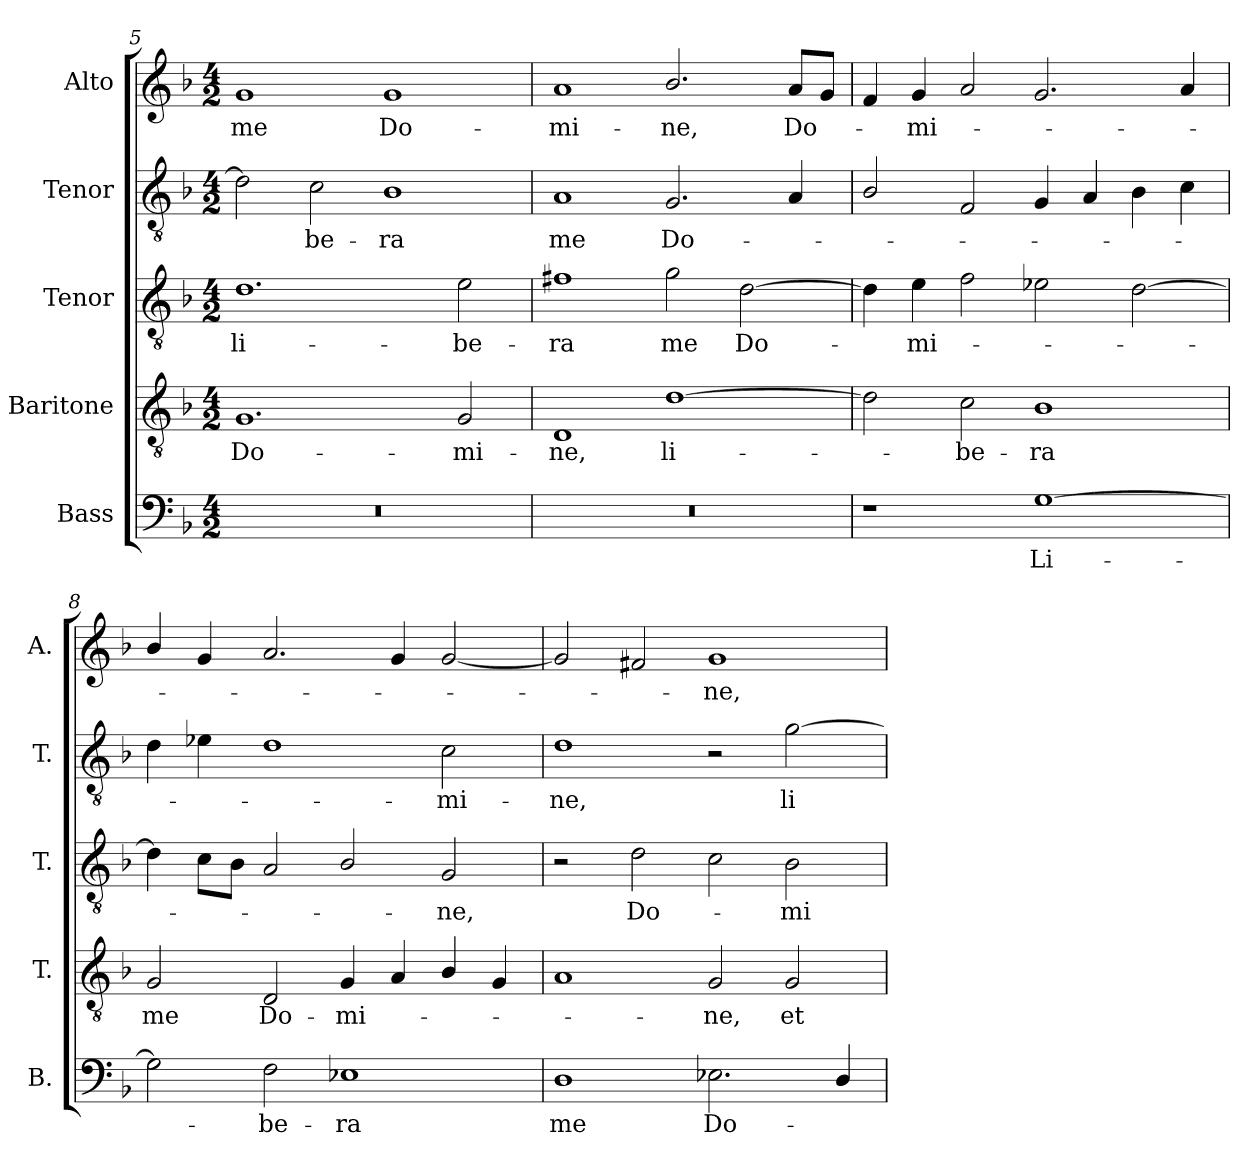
**kern	**text	**kern	**text	**kern	**text	**kern	**text	**kern	**text
*part5	*part5	*part4	*part4	*part3	*part3	*part2	*part2	*part1	*part1
*staff5	*staff5	*staff4	*staff4	*staff3	*staff3	*staff2	*staff2	*staff1	*staff1
*I"Bass	*	*I"Baritone	*	*I"Tenor	*	*I"Tenor	*	*I"Alto	*
*I'B.	*	*I'T.	*	*I'T.	*	*I'T.	*	*I'A.	*
!!LO:LB:g=z
*clefF4	*	*clefGv2	*	*clefGv2	*	*clefGv2	*	*clefG2	*
*	*	*ITrd7c12	*	*ITrd7c12	*	*ITrd7c12	*	*	*
*k[b-]	*	*k[b-]	*	*k[b-]	*	*k[b-]	*	*k[b-]	*
*F:	*	*F:	*	*F:	*	*F:	*	*F:	*
*M4/2	*	*M4/2	*	*M4/2	*	*M4/2	*	*M4/2	*
=5	=5	=5	=5	=5	=5	=5	=5	=5	=5
!LO:N:vis=1	!	!	!	!	!	!	!	!	!
!	!	!	!LO:LY:b:color=#000000	!	!	!	!	!	!
!	!	!	!	!	!LO:LY:b:color=#000000	!	!	!	!
!	!	!	!	!	!	!	!	!	!LO:LY:b:color=#000000
0r	.	1.GGi	Do-	1.Di	li-	2Di\]	.	1gi	me
!	!	!	!	!	!	!	!LO:LY:b:color=#000000	!	!
.	.	.	.	.	.	2Ci\	-be-	.	.
!	!	!	!	!	!	!	!LO:LY:b:color=#000000	!	!
!	!	!	!	!	!	!	!	!	!LO:LY:b:color=#000000
.	.	.	.	.	.	1BB-i	-ra	1gi	Do-
!	!	!	!LO:LY:b:color=#000000	!	!	!	!	!	!
!	!	!	!	!	!LO:LY:b:color=#000000	!	!	!	!
.	.	2GGi/	-mi-	2Ei\	-be-	.	.	.	.
=6	=6	=6	=6	=6	=6	=6	=6	=6	=6
!LO:N:vis=1	!	!	!	!	!	!	!	!	!
!	!	!	!LO:LY:b:color=#000000	!	!	!	!	!	!
!	!	!	!	!	!LO:LY:b:color=#000000	!	!	!	!
!	!	!	!	!	!	!	!LO:LY:b:color=#000000	!	!
!	!	!	!	!	!	!	!	!	!LO:LY:b:color=#000000
0r	.	1DDi	-ne,	1F#Xi	-ra	1AAi	me	1ai	-mi-
!	!	!	!LO:LY:b:color=#000000	!	!	!	!	!	!
!	!	!	!	!	!LO:LY:b:color=#000000	!	!	!	!
!	!	!	!	!	!	!	!LO:LY:b:color=#000000	!	!
!	!	!	!	!	!	!	!	!	!LO:LY:b:color=#000000
.	.	[1Di	li-	2Gi\	me	2.GGi/	Do-	2.b-i/	-ne,
!	!	!	!	!	!LO:LY:b:color=#000000	!	!	!	!
.	.	.	.	[2Di\	Do-	.	.	.	.
!	!	!	!	!	!	!	!	!	!LO:LY:b:color=#000000
.	.	.	.	.	.	4AAi/	.	8ai/L	Do-
.	.	.	.	.	.	.	.	8gi/J	.
=7	=7	=7	=7	=7	=7	=7	=7	=7	=7
1r	.	2Di\]	.	4Di\]	.	2BB-i/	.	4fi/	.
!	!	!	!	!	!LO:LY:b:color=#000000	!	!	!	!
!	!	!	!	!	!	!	!	!	!LO:LY:b:color=#000000
.	.	.	.	4Ei\	-mi-	.	.	4gi/	-mi-
!	!	!	!LO:LY:b:color=#000000	!	!	!	!	!	!
.	.	2Ci\	-be-	2Fi\	.	2FFi/	.	2ai/	.
!	!LO:LY:b:color=#000000	!	!	!	!	!	!	!	!
!	!	!	!LO:LY:b:color=#000000	!	!	!	!	!	!
[1Gi	Li-	1BB-i	-ra	2E-Xi\	.	4GGi/	.	2.gi/	.
.	.	.	.	.	.	4AAi/	.	.	.
.	.	.	.	[2Di\	.	4BB-i\	.	.	.
.	.	.	.	.	.	4Ci\	.	4ai/	.
=8	=8	=8	=8	=8	=8	=8	=8	=8	=8
!	!	!	!LO:LY:b:color=#000000	!	!	!	!	!	!
2Gi\]	.	2GGi/	me	4Di\]	.	4Di\	.	4b-i/	.
.	.	.	.	8Ci\L	.	4E-Xi\	.	4gi/	.
.	.	.	.	8BB-i\J	.	.	.	.	.
!	!LO:LY:b:color=#000000	!	!	!	!	!	!	!	!
!	!	!	!LO:LY:b:color=#000000	!	!	!	!	!	!
2Fi\	-be-	2DDi/	Do-	2AAi/	.	1Di	.	2.ai/	.
!	!LO:LY:b:color=#000000	!	!	!	!	!	!	!	!
!	!	!	!LO:LY:b:color=#000000	!	!	!	!	!	!
1E-Xi	-ra	4GGi/	-mi-	2BB-i/	.	.	.	.	.
.	.	4AAi/	.	.	.	.	.	4gi/	.
!	!	!	!	!	!LO:LY:b:color=#000000	!	!	!	!
!	!	!	!	!	!	!	!LO:LY:b:color=#000000	!	!
.	.	4BB-i/	.	2GGi/	-ne,	2Ci\	-mi-	[2gi/	.
.	.	4GGi/	.	.	.	.	.	.	.
=9	=9	=9	=9	=9	=9	=9	=9	=9	=9
!	!LO:LY:b:color=#000000	!	!	!	!	!	!	!	!
!	!	!	!	!	!	!	!LO:LY:b:color=#000000	!	!
1Di	me	1AAi	.	2r	.	1Di	-ne,	2gi/]	.
!	!	!	!	!	!LO:LY:b:color=#000000	!	!	!	!
.	.	.	.	2Di\	Do-	.	.	2f#Xi/	.
!	!LO:LY:b:color=#000000	!	!	!	!	!	!	!	!
!	!	!	!LO:LY:b:color=#000000	!	!	!	!	!	!
!	!	!	!	!	!	!	!	!	!LO:LY:b:color=#000000
2.E-Xi\	Do-	2GGi/	-ne,	2Ci\	.	2r	.	1gi	-ne,
!	!	!	!LO:LY:b:color=#000000	!	!	!	!	!	!
!	!	!	!	!	!LO:LY:b:color=#000000	!	!	!	!
!	!	!	!	!	!	!	!LO:LY:b:color=#000000	!	!
.	.	2GGi/	et	2BB-i\	-mi-	[2Gi\	li-	.	.
4Di/	.	.	.	.	.	.	.	.	.
=	=	=	=	=	=	=	=	=	=
*-	*-	*-	*-	*-	*-	*-	*-	*-	*-
